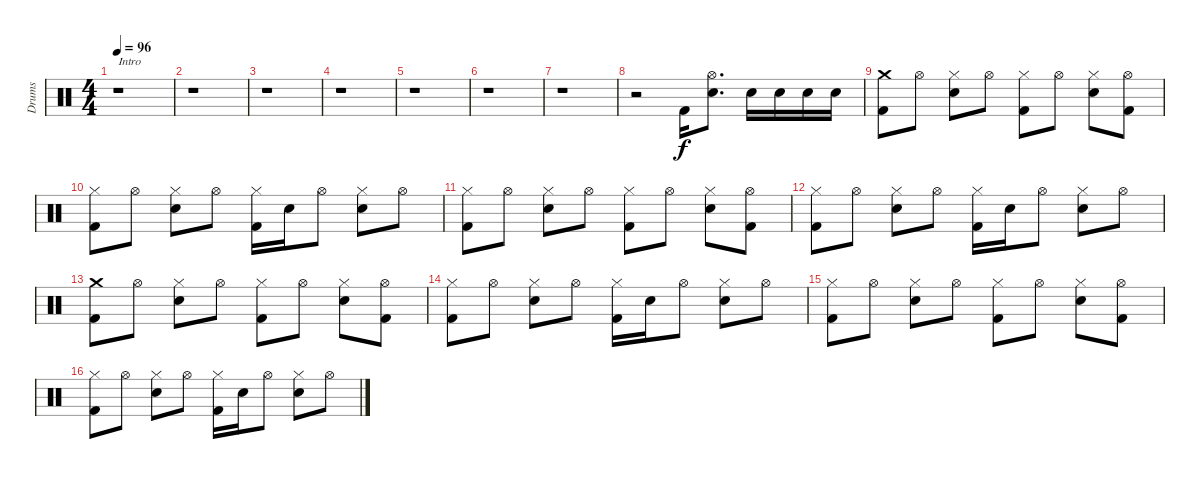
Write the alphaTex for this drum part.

\track ("Drums" "Drums") {instrument percussion}
\staff {score}
\articulation defaults
\ts (4 4)
\tempo 96
\clef neutral
\ks c
r.1{txt "Intro" dy f} |
r.1 |
r.1 |
r.1 |
r.1 |
r.1 |
r.1 |
r.2 "Kick (hit) 2".16 ("Hi-Hat (open)" "Snare (hit) 2").8{d} "Snare (hit) 2".16 "Snare (hit) 2".16 "Snare (hit) 2".16 "Snare (hit) 2".16 |
("Crash medium (hit)" "Kick (hit) 2").8 "Hi-Hat (open)".8 ("Hi-Hat (closed)" "Snare (hit) 2").8 "Hi-Hat (open)".8 ("Hi-Hat (closed)" "Kick (hit) 2").8 "Hi-Hat (open)".8 ("Hi-Hat (closed)" "Snare (hit) 2").8 ("Hi-Hat (open)" "Kick (hit) 2").8 |
("Hi-Hat (closed)" "Kick (hit) 2").8 "Hi-Hat (open)".8 ("Hi-Hat (closed)" "Snare (hit) 2").8 "Hi-Hat (open)".8 ("Hi-Hat (closed)" "Kick (hit) 2").16 "Snare (hit) 2".16 "Hi-Hat (open)".8 ("Hi-Hat (closed)" "Snare (hit) 2").8 "Hi-Hat (open)".8 |
("Hi-Hat (closed)" "Kick (hit) 2").8 "Hi-Hat (open)".8 ("Hi-Hat (closed)" "Snare (hit) 2").8 "Hi-Hat (open)".8 ("Hi-Hat (closed)" "Kick (hit) 2").8 "Hi-Hat (open)".8 ("Hi-Hat (closed)" "Snare (hit) 2").8 ("Hi-Hat (open)" "Kick (hit) 2").8 |
("Hi-Hat (closed)" "Kick (hit) 2").8 "Hi-Hat (open)".8 ("Hi-Hat (closed)" "Snare (hit) 2").8 "Hi-Hat (open)".8 ("Hi-Hat (closed)" "Kick (hit) 2").16 "Snare (hit) 2".16 "Hi-Hat (open)".8 ("Hi-Hat (closed)" "Snare (hit) 2").8 "Hi-Hat (open)".8 |
("Crash medium (hit)" "Kick (hit) 2").8 "Hi-Hat (open)".8 ("Hi-Hat (closed)" "Snare (hit) 2").8 "Hi-Hat (open)".8 ("Hi-Hat (closed)" "Kick (hit) 2").8 "Hi-Hat (open)".8 ("Hi-Hat (closed)" "Snare (hit) 2").8 ("Hi-Hat (open)" "Kick (hit) 2").8 |
("Hi-Hat (closed)" "Kick (hit) 2").8 "Hi-Hat (open)".8 ("Hi-Hat (closed)" "Snare (hit) 2").8 "Hi-Hat (open)".8 ("Hi-Hat (closed)" "Kick (hit) 2").16 "Snare (hit) 2".16 "Hi-Hat (open)".8 ("Hi-Hat (closed)" "Snare (hit) 2").8 "Hi-Hat (open)".8 |
("Hi-Hat (closed)" "Kick (hit) 2").8 "Hi-Hat (open)".8 ("Hi-Hat (closed)" "Snare (hit) 2").8 "Hi-Hat (open)".8 ("Hi-Hat (closed)" "Kick (hit) 2").8 "Hi-Hat (open)".8 ("Hi-Hat (closed)" "Snare (hit) 2").8 ("Hi-Hat (open)" "Kick (hit) 2").8 |
("Hi-Hat (closed)" "Kick (hit) 2").8 "Hi-Hat (open)".8 ("Hi-Hat (closed)" "Snare (hit) 2").8 "Hi-Hat (open)".8 ("Hi-Hat (closed)" "Kick (hit) 2").16 "Snare (hit) 2".16 "Hi-Hat (open)".8 ("Hi-Hat (closed)" "Snare (hit) 2").8 "Hi-Hat (open)".8
